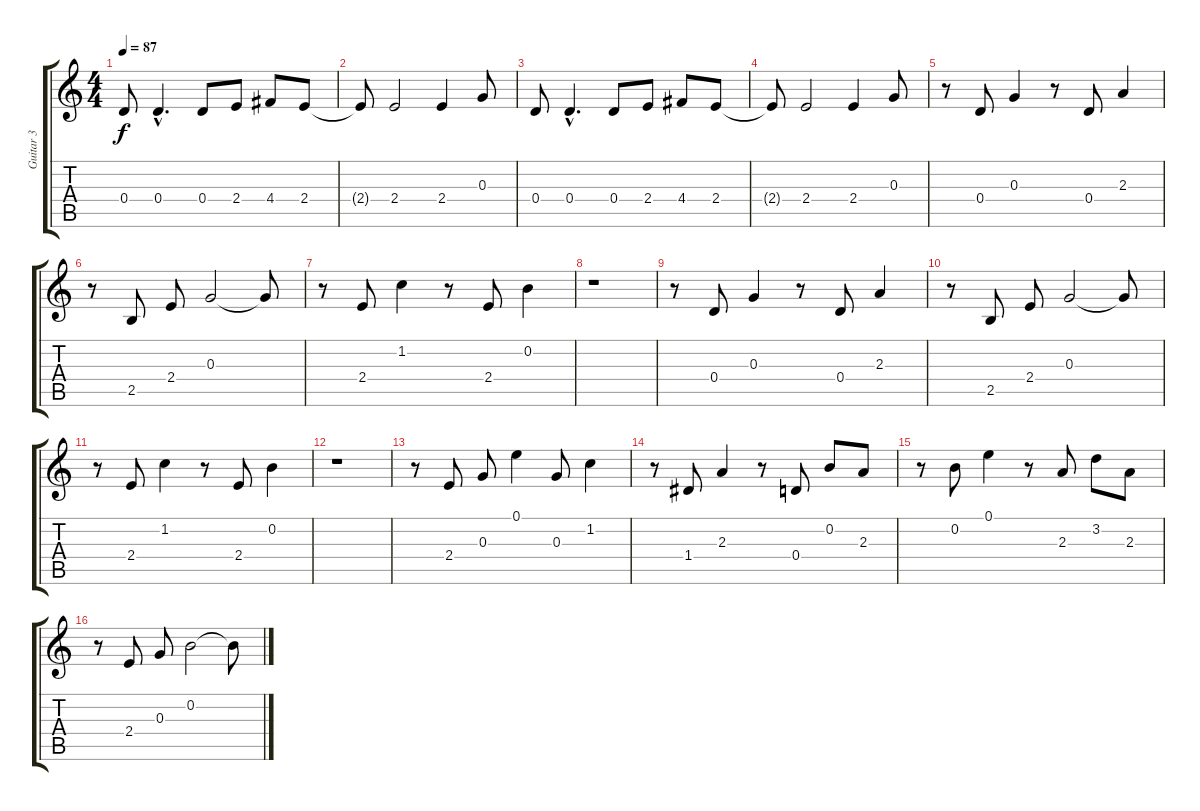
\track ("Guitar 3" "Guitar 3") {instrument acousticguitarnylon}
\staff {score tabs}
\tuning (E4 B3 G3 D3 A2 E2) {hide}
\ts (4 4)
\tempo 87
\clef g2
\ks c
0.4.8{dy f instrument acousticguitarnylon} 0.4{hac}.4{d} 0.4.8 2.4.8 4.4.8 2.4.8 |
2.4{t}.8 2.4.2 2.4.4 0.3.8 |
0.4.8 0.4{hac}.4{d} 0.4.8 2.4.8 4.4.8 2.4.8 |
2.4{t}.8 2.4.2 2.4.4 0.3.8 |
r.8 0.4.8 0.3.4 r.8 0.4.8 2.3.4 |
r.8 2.5.8 2.4.8 0.3.2 0.3{t}.8 |
r.8 2.4.8 1.2.4 r.8 2.4.8 0.2.4 |
r.1 |
r.8 0.4.8 0.3.4 r.8 0.4.8 2.3.4 |
r.8 2.5.8 2.4.8 0.3.2 0.3{t}.8 |
r.8 2.4.8 1.2.4 r.8 2.4.8 0.2.4 |
r.1 |
r.8 2.4.8 0.3.8 0.1.4 0.3.8 1.2.4 |
r.8 1.4.8 2.3.4 r.8 0.4.8 0.2.8 2.3.8 |
r.8 0.2.8 0.1.4 r.8 2.3.8 3.2.8 2.3.8 |
r.8 2.4.8 0.3.8 0.2.2 0.2{t}.8
